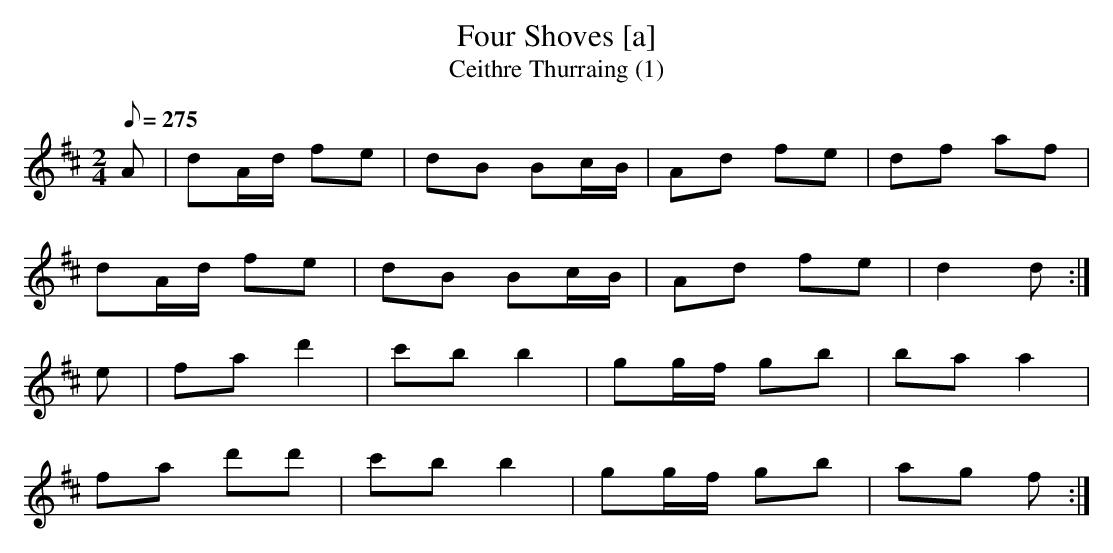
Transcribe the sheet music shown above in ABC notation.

X:1
T: Four Shoves [a]
T: Ceithre Thurraing (1)
L: 1/8
M: 2/4
Q: 275
K: D
A|dA/d/ fe|dB Bc/B/|Ad fe|df af|
dA/d/ fe|dB Bc/B/|Ad fe|d2 d :|
e|fa d'2|c'b b2|gg/f/ gb|ba a2|
fa d'd'|c'b b2|gg/f/ gb|ag f :|
